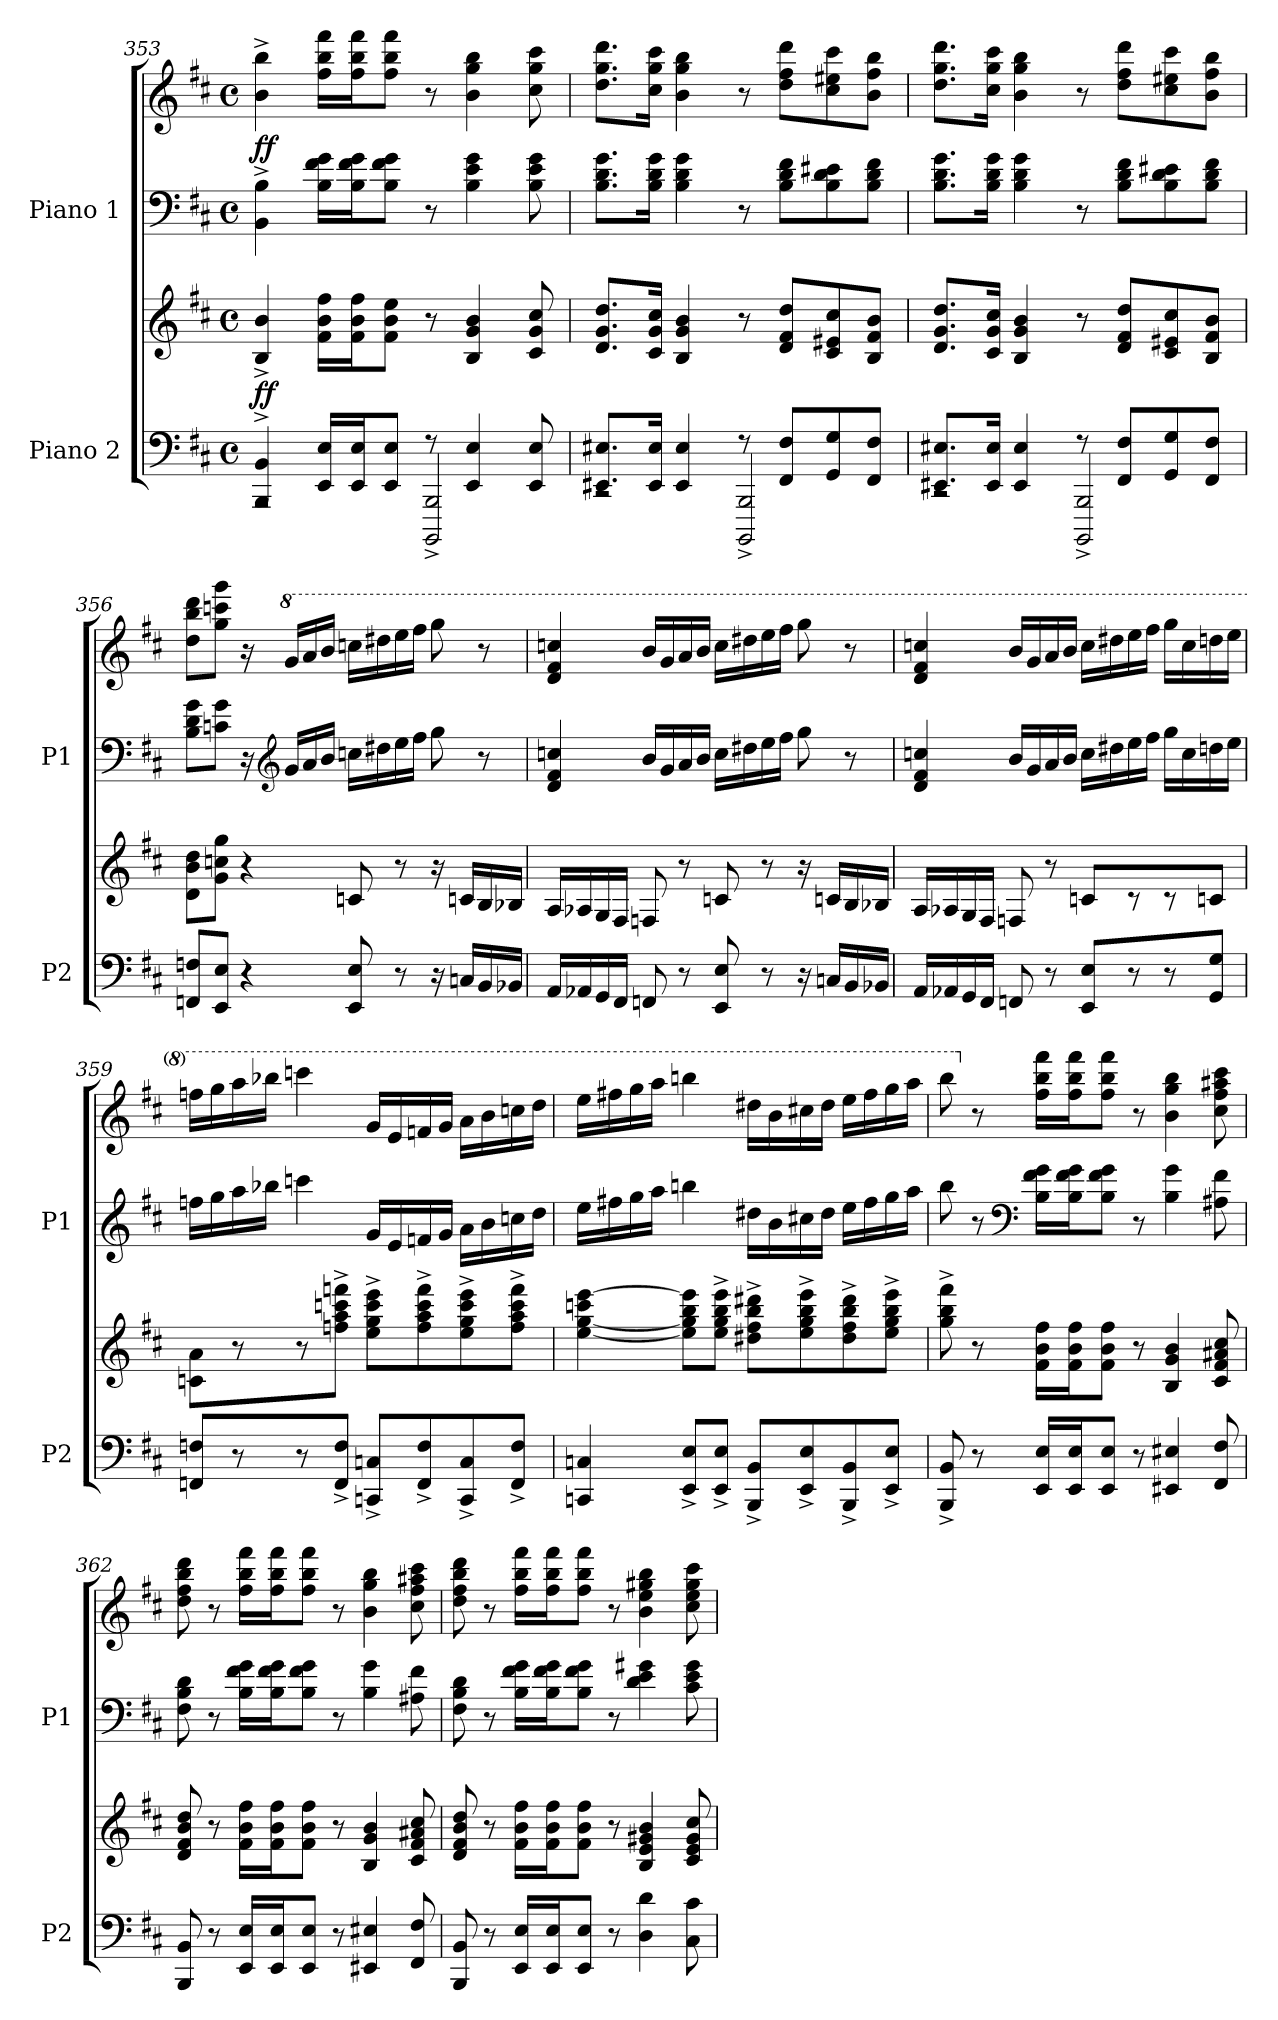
**kern	**kern	**dynam	**kern	**kern	**dynam
*part2	*part2	*part2	*part1	*part1	*part1
*staff4	*staff3	*staff3/4	*staff2	*staff1	*staff1/2
*I"Piano 2	*	*	*I"Piano 1	*	*
*I'P2	*	*	*I'P1	*	*
!!LO:LB:g=z
*clefF4	*clefG2	*	*clefF4	*clefG2	*
*k[f#c#]	*k[f#c#]	*	*k[f#c#]	*k[f#c#]	*
*M4/4	*M4/4	*	*M4/4	*M4/4	*
*met(c)	*met(c)	*	*met(c)	*met(c)	*
=353	=353	=353	=353	=353	=353
*^	*	*	*	*	*
!	!	!	!LO:DY:b	!	!	!LO:DY:b
4BBB/^ 4BB/^	2rAAA	4B/^ 4b/^	ff	4BB\^ 4B\^	4b\^ 4bb\^	ff
16EE/ 16E/LL	.	16f#\ 16b\ 16ff#\LL	.	16B\ 16f#\ 16g\LL	16ff#\ 16bb\ 16fff#\LL	.
16EE/ 16E/J	.	16f#\ 16b\ 16ff#\J	.	16B\ 16f#\ 16g\J	16ff#\ 16bb\ 16fff#\J	.
8EE/ 8E/J	.	8f#\ 8b\ 8ee\J	.	8B\ 8f#\ 8g\J	8ff#\ 8bb\ 8fff#\J	.
8rF	2BBBB/^ 2BBB/^	8r	.	8r	8r	.
4EE/ 4E/	.	4B/ 4g/ 4b/	.	4B\ 4e\ 4g\	4b\ 4gg\ 4bb\	.
8EE/ 8E/	.	8c#/ 8g/ 8cc#/	.	8B\ 8e\ 8g\	8cc#\ 8gg\ 8ccc#\	.
=354	=354	=354	=354	=354	=354	=354
8.EE#X/ 8.E#X/L	2rCC	8.d/ 8.g/ 8.dd/L	.	8.B\ 8.d\ 8.g\L	8.dd\ 8.gg\ 8.ddd\L	.
16EE#/ 16E#/Jk	.	16c#/ 16g/ 16cc#/Jk	.	16B\ 16d\ 16g\Jk	16cc#\ 16gg\ 16ccc#\Jk	.
4EE#/ 4E#/	.	4B/ 4g/ 4b/	.	4B\ 4d\ 4g\	4b\ 4gg\ 4bb\	.
8rF	2BBBB/^ 2BBB/^	8r	.	8r	8r	.
8FF#/ 8F#/L	.	8d/ 8f#/ 8dd/L	.	8B\ 8d\ 8f#\L	8dd\ 8ff#\ 8ddd\L	.
8GG/ 8G/	.	8c#/ 8e#X/ 8cc#/	.	8B\ 8d\ 8e#X\	8cc#\ 8ee#X\ 8ccc#\	.
8FF#/ 8F#/J	.	8B/ 8f#/ 8b/J	.	8B\ 8d\ 8f#\J	8b\ 8ff#\ 8bb\J	.
=355	=355	=355	=355	=355	=355	=355
8.EE#X/ 8.E#X/L	2rCC	8.d/ 8.g/ 8.dd/L	.	8.B\ 8.d\ 8.g\L	8.dd\ 8.gg\ 8.ddd\L	.
16EE#/ 16E#/Jk	.	16c#/ 16g/ 16cc#/Jk	.	16B\ 16d\ 16g\Jk	16cc#\ 16gg\ 16ccc#\Jk	.
4EE#/ 4E#/	.	4B/ 4g/ 4b/	.	4B\ 4d\ 4g\	4b\ 4gg\ 4bb\	.
8rF	2BBBB/^ 2BBB/^	8r	.	8r	8r	.
8FF#/ 8F#/L	.	8d/ 8f#/ 8dd/L	.	8B\ 8d\ 8f#\L	8dd\ 8ff#\ 8ddd\L	.
8GG/ 8G/	.	8c#/ 8e#X/ 8cc#/	.	8B\ 8d\ 8e#X\	8cc#\ 8ee#X\ 8ccc#\	.
8FF#/ 8F#/J	.	8B/ 8f#/ 8b/J	.	8B\ 8d\ 8f#\J	8b\ 8ff#\ 8bb\J	.
*v	*v	*	*	*	*	*
!!LO:LB:g=z
=356	=356	=356	=356	=356	=356
8FFn/ 8Fn/L	8d\ 8b\ 8dd\L	.	8B\ 8d\ 8g\L	8dd\ 8bb\ 8ddd\L	.
8EE/ 8E/J	8g\ 8ccn\ 8gg\J	.	8cn\ 8g\J	8gg\ 8cccn\ 8ggg\J	.
4r	4r	.	16r	16r	.
*	*	*	*clefG2	*	*
*	*	*	*	*8va	*
.	.	.	16g/LL	16gg/LL	.
.	.	.	16a/	16aa/	.
.	.	.	16b/JJ	16bb/JJ	.
8EE/ 8E/	8cn/	.	16ccn\LL	16ccc\LL	.
.	.	.	16dd#X\	16ddd#X\	.
8r	8r	.	16ee\	16eee\	.
.	.	.	16ff#\JJ	16fff#\JJ	.
16r	16r	.	8gg\	8ggg\	.
16Cn/LL	16cn/LL	.	.	.	.
16BB/	16B/	.	8r	8r	.
16BB-X/JJ	16B-X/JJ	.	.	.	.
=357	=357	=357	=357	=357	=357
16AA/LL	16A/LL	.	4d/ 4f#/ 4ccn/	4dd/ 4ff#/ 4cccn/	.
16AA-X/	16A-X/	.	.	.	.
16GG/	16G/	.	.	.	.
16FF#/JJ	16F#/JJ	.	.	.	.
8FFn/	8Fn/	.	16b/LL	16bb/LL	.
.	.	.	16g/	16gg/	.
8r	8r	.	16a/	16aa/	.
.	.	.	16b/JJ	16bb/JJ	.
8EE/ 8E/	8cn/	.	16cc\LL	16ccc\LL	.
.	.	.	16dd#X\	16ddd#X\	.
8r	8r	.	16ee\	16eee\	.
.	.	.	16ff#\JJ	16fff#\JJ	.
16r	16r	.	8gg\	8ggg\	.
16Cn/LL	16cn/LL	.	.	.	.
16BB/	16B/	.	8r	8r	.
16BB-X/JJ	16B-X/JJ	.	.	.	.
!!LO:PB:g=z
=358	=358	=358	=358	=358	=358
16AA/LL	16A/LL	.	4d/ 4f#/ 4ccn/	4dd/ 4ff#/ 4cccn/	.
16AA-X/	16A-X/	.	.	.	.
16GG/	16G/	.	.	.	.
16FF#/JJ	16F#/JJ	.	.	.	.
8FFn/	8Fn/	.	16b/LL	16bb/LL	.
.	.	.	16g/	16gg/	.
8r	8r	.	16a/	16aa/	.
.	.	.	16b/JJ	16bb/JJ	.
8EE/ 8E/L	8cn/L	.	16cc\LL	16ccc\LL	.
.	.	.	16dd#X\	16ddd#X\	.
8r	8r	.	16ee\	16eee\	.
.	.	.	16ff#\JJ	16fff#\JJ	.
8r	8r	.	16gg\LL	16ggg\LL	.
.	.	.	16cc\	16ccc\	.
8GG/ 8G/J	8cn/J	.	16ddn\	16dddn\	.
.	.	.	16ee\JJ	16eee\JJ	.
=359	=359	=359	=359	=359	=359
8FFn/ 8Fn/L	8cn\ 8a\L	.	16ffn\LL	16fffn\LL	.
.	.	.	16gg\	16ggg\	.
8r	8r	.	16aa\	16aaa\	.
.	.	.	16bb-X\JJ	16bbb-X\JJ	.
8r	8r	.	4cccn\	4ccccn\	.
8FF/^ 8F/^J	8ffn\^ 8aa\^ 8cccn\^ 8fffn\^J	.	.	.	.
8CCn/^ 8Cn/^L	8ee\^ 8gg\^ 8ccc\^ 8eee\^L	.	16g/LL	16gg/LL	.
.	.	.	16e/	16ee/	.
8FF/^ 8F/^	8ff\^ 8aa\^ 8ccc\^ 8fff\^	.	16fn/	16ffn/	.
.	.	.	16g/JJ	16gg/JJ	.
8CC/^ 8C/^	8ee\^ 8gg\^ 8ccc\^ 8eee\^	.	16a\LL	16aa\LL	.
.	.	.	16b\	16bb\	.
8FF/^ 8F/^J	8ff\^ 8aa\^ 8ccc\^ 8fff\^J	.	16ccn\	16cccn\	.
.	.	.	16dd\JJ	16ddd\JJ	.
!!LO:LB:g=z
=360	=360	=360	=360	=360	=360
4CCn/ 4Cn/	[4ee\ [4gg\ 4cccn\ [4eee\	.	16ee\LL	16eee\LL	.
.	.	.	16ff#X\	16fff#X\	.
.	.	.	16gg\	16ggg\	.
.	.	.	16aa\JJ	16aaa\JJ	.
8EE/^ 8E/^L	8ee\] 8gg\] 8bb\ 8eee\]L	.	4bbn\	4bbbn\	.
8EE/^ 8E/^J	8ee\^ 8gg\^ 8bb\^ 8eee\^J	.	.	.	.
8BBB/^ 8BB/^L	8dd#X\^ 8ff#\^ 8bb\^ 8ddd#X\^L	.	16dd#X\LL	16ddd#X\LL	.
.	.	.	16b\	16bb\	.
8EE/^ 8E/^	8ee\^ 8gg\^ 8bb\^ 8eee\^	.	16cc#X\	16ccc#X\	.
.	.	.	16dd#\JJ	16ddd#\JJ	.
8BBB/^ 8BB/^	8dd#\^ 8ff#\^ 8bb\^ 8ddd#\^	.	16ee\LL	16eee\LL	.
.	.	.	16ff#\	16fff#\	.
8EE/^ 8E/^J	8ee\^ 8gg\^ 8bb\^ 8eee\^J	.	16gg\	16ggg\	.
.	.	.	16aa\JJ	16aaa\JJ	.
=361	=361	=361	=361	=361	=361
8BBB/^ 8BB/^	8gg\^ 8bb\^ 8fff#\^	.	8bb\	8bbb\	.
*	*	*	*	*X8va	*
8r	8r	.	8r	8r	.
*	*	*	*clefF4	*	*
16EE/ 16E/LL	16f#\ 16b\ 16ff#\LL	.	16B\ 16f#\ 16g\LL	16ff#\ 16bb\ 16fff#\LL	.
16EE/ 16E/J	16f#\ 16b\ 16ff#\J	.	16B\ 16f#\ 16g\J	16ff#\ 16bb\ 16fff#\J	.
8EE/ 8E/J	8f#\ 8b\ 8ff#\J	.	8B\ 8f#\ 8g\J	8ff#\ 8bb\ 8fff#\J	.
8r	8r	.	8r	8r	.
4EE#X/ 4E#X/	4B/ 4g/ 4b/	.	4B\ 4g\	4b\ 4gg\ 4bb\	.
8FF#/ 8F#/	8c#/ 8f#/ 8a#X/ 8cc#/	.	8A#X\ 8f#\	8cc#\ 8ff#\ 8aa#X\ 8ccc#\	.
=362	=362	=362	=362	=362	=362
8BBB/ 8BB/	8d/ 8f#/ 8b/ 8dd/	.	8F#\ 8B\ 8d\	8dd\ 8ff#\ 8bb\ 8ddd\	.
8r	8r	.	8r	8r	.
16EE/ 16E/LL	16f#\ 16b\ 16ff#\LL	.	16B\ 16f#\ 16g\LL	16ff#\ 16bb\ 16fff#\LL	.
16EE/ 16E/J	16f#\ 16b\ 16ff#\J	.	16B\ 16f#\ 16g\J	16ff#\ 16bb\ 16fff#\J	.
8EE/ 8E/J	8f#\ 8b\ 8ff#\J	.	8B\ 8f#\ 8g\J	8ff#\ 8bb\ 8fff#\J	.
8r	8r	.	8r	8r	.
4EE#X/ 4E#X/	4B/ 4g/ 4b/	.	4B\ 4g\	4b\ 4gg\ 4bb\	.
8FF#/ 8F#/	8c#/ 8f#/ 8a#X/ 8cc#/	.	8A#X\ 8f#\	8cc#\ 8ff#\ 8aa#X\ 8ccc#\	.
!!LO:LB:g=z
=363	=363	=363	=363	=363	=363
8BBB/ 8BB/	8d/ 8f#/ 8b/ 8dd/	.	8F#\ 8B\ 8d\	8dd\ 8ff#\ 8bb\ 8ddd\	.
8r	8r	.	8r	8r	.
16EE/ 16E/LL	16f#\ 16b\ 16ff#\LL	.	16B\ 16f#\ 16g\LL	16ff#\ 16bb\ 16fff#\LL	.
16EE/ 16E/J	16f#\ 16b\ 16ff#\J	.	16B\ 16f#\ 16g\J	16ff#\ 16bb\ 16fff#\J	.
8EE/ 8E/J	8f#\ 8b\ 8ff#\J	.	8B\ 8f#\ 8g\J	8ff#\ 8bb\ 8fff#\J	.
8r	8r	.	8r	8r	.
4D\ 4d\	4B/ 4e/ 4g#X/ 4b/	.	4d\ 4e\ 4g#X\	4b\ 4ee\ 4gg#X\ 4bb\	.
8C#\ 8c#\	8c#/ 8e/ 8g#/ 8cc#/	.	8c#\ 8e\ 8g#\	8cc#\ 8ee\ 8gg#\ 8ccc#\	.
=	=	=	=	=	=
*-	*-	*-	*-	*-	*-
